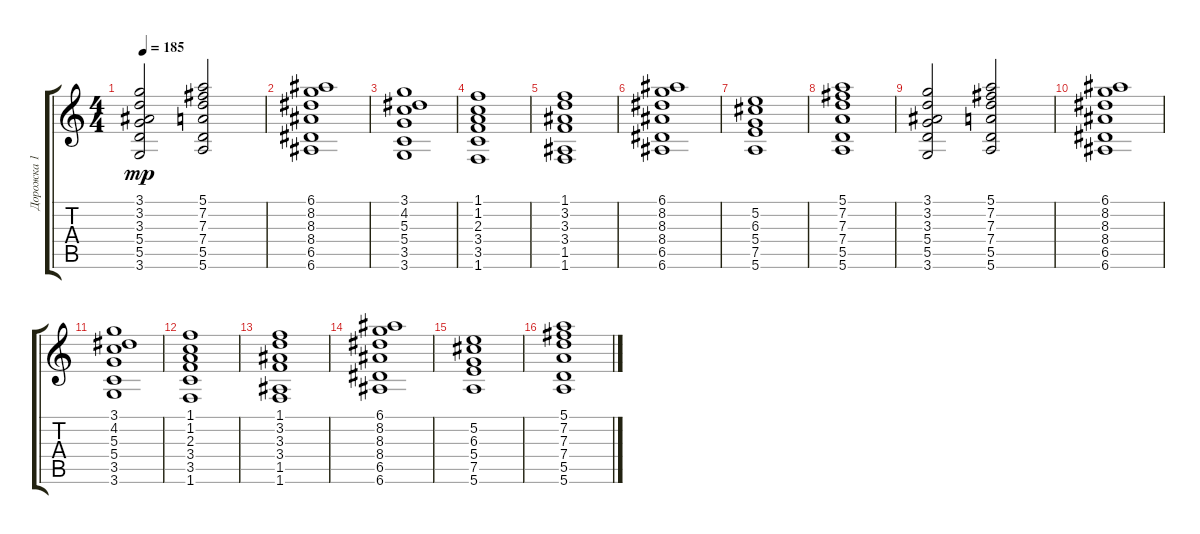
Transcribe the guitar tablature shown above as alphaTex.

\track ("Дорожка 1" "Дорожка 1") {instrument distortionguitar}
\staff {score tabs}
\tuning (E4 B3 G3 D3 A2 E2) {hide}
\ts (4 4)
\tempo 185
\clef g2
\ks c
(3.1 3.2 3.3 5.4 5.5 3.6).2{dy mp} (5.1 7.2 7.3 7.4 5.5 5.6).2 |
(6.1 8.2 8.3 8.4 6.5 6.6).1 |
(3.1 4.2 5.3 5.4 3.5 3.6).1 |
(1.1 1.2 2.3 3.4 3.5 1.6).1 |
(1.1 3.2 3.3 3.4 1.5 1.6).1 |
(6.1 8.2 8.3 8.4 6.5 6.6).1 |
(5.2 6.3 5.4 7.5 5.6).1 |
(5.1 7.2 7.3 7.4 5.5 5.6).1 |
(3.1 3.2 3.3 5.4 5.5 3.6).2 (5.1 7.2 7.3 7.4 5.5 5.6).2 |
(6.1 8.2 8.3 8.4 6.5 6.6).1 |
(3.1 4.2 5.3 5.4 3.5 3.6).1 |
(1.1 1.2 2.3 3.4 3.5 1.6).1 |
(1.1 3.2 3.3 3.4 1.5 1.6).1 |
(6.1 8.2 8.3 8.4 6.5 6.6).1 |
(5.2 6.3 5.4 7.5 5.6).1 |
(5.1 7.2 7.3 7.4 5.5 5.6).1
